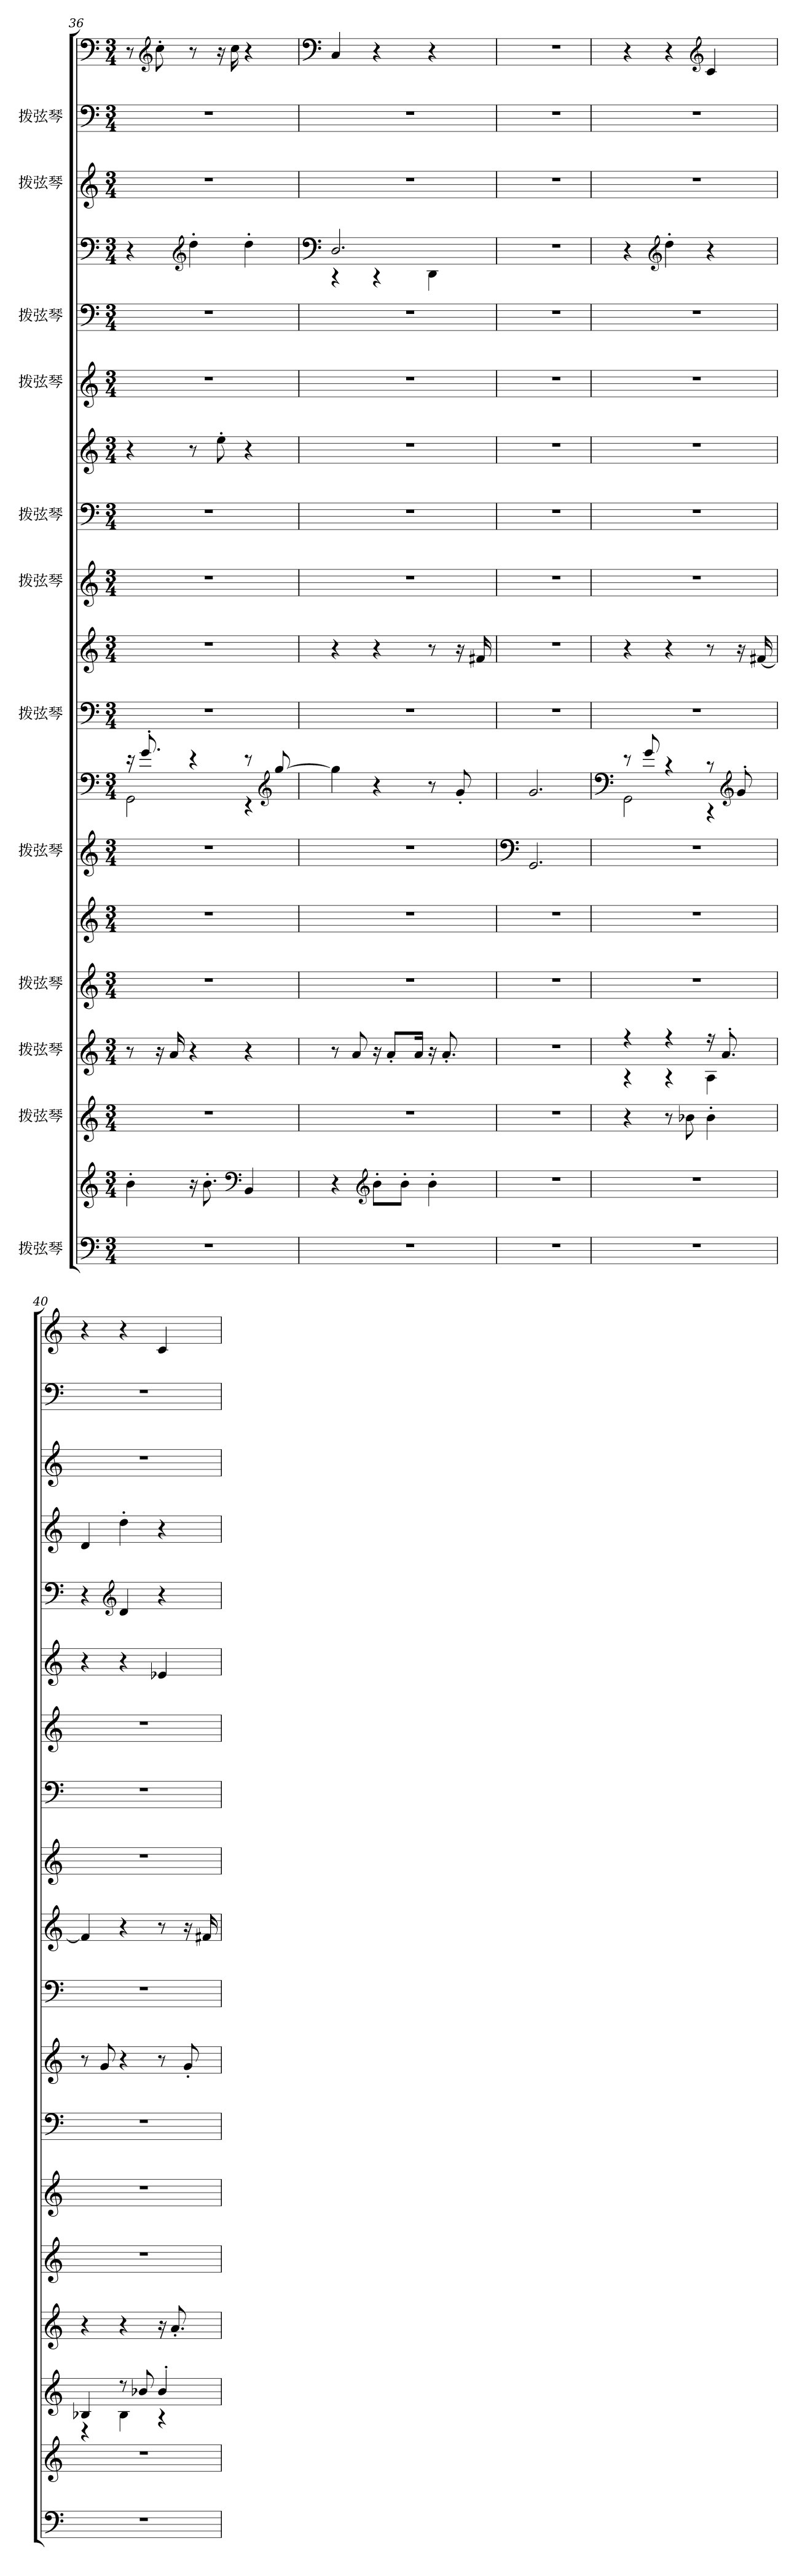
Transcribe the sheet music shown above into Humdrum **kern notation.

**kern	**kern	**kern	**kern	**kern	**kern	**kern	**kern	**kern	**kern	**kern	**kern	**kern	**kern	**kern	**kern	**kern	**kern	**kern
*part12	*part12	*part11	*part10	*part9	*part9	*part8	*part8	*part7	*part7	*part6	*part5	*part5	*part4	*part3	*part3	*part2	*part1	*part1
*staff19	*staff18	*staff17	*staff16	*staff15	*staff14	*staff13	*staff12	*staff11	*staff10	*staff9	*staff8	*staff7	*staff6	*staff5	*staff4	*staff3	*staff2	*staff1
*I"拨弦琴	*	*I"拨弦琴	*I"拨弦琴	*I"拨弦琴	*	*I"拨弦琴	*	*I"拨弦琴	*	*I"拨弦琴	*I"拨弦琴	*	*I"拨弦琴	*I"拨弦琴	*	*I"拨弦琴	*I"拨弦琴	*
*clefF4	*clefG2	*clefG2	*clefG2	*clefG2	*clefG2	*clefG2	*clefF4	*clefF4	*clefG2	*clefG2	*clefF4	*clefG2	*clefG2	*clefF4	*clefF4	*clefG2	*clefF4	*clefF4
*k[]	*k[]	*k[]	*k[]	*k[]	*k[]	*k[]	*k[]	*k[]	*k[]	*k[]	*k[]	*k[]	*k[]	*k[]	*k[]	*k[]	*k[]	*k[]
*M3/4	*M3/4	*M3/4	*M3/4	*M3/4	*M3/4	*M3/4	*M3/4	*M3/4	*M3/4	*M3/4	*M3/4	*M3/4	*M3/4	*M3/4	*M3/4	*M3/4	*M3/4	*M3/4
=36	=36	=36	=36	=36	=36	=36	=36	=36	=36	=36	=36	=36	=36	=36	=36	=36	=36	=36
*	*	*	*	*	*	*	*^	*	*	*	*	*	*	*	*	*	*	*
2.r	4b'\	2.r	8r	2.r	2.r	2.r	16r	2GG\	2.r	2.r	2.r	2.r	4r	2.r	2.r	4r	2.r	2.r	8r
.	.	.	.	.	.	.	8.g'/	.	.	.	.	.	.	.	.	.	.	.	.
*	*	*	*	*	*	*	*	*	*	*	*	*	*	*	*	*	*	*	*clefG2
.	.	.	16r	.	.	.	.	.	.	.	.	.	.	.	.	.	.	.	8cc'\
.	.	.	16a/	.	.	.	.	.	.	.	.	.	.	.	.	.	.	.	.
*	*	*	*	*	*	*	*	*	*	*	*	*	*	*	*	*clefG2	*	*	*
.	16r	.	4r	.	.	.	4r	.	.	.	.	.	8r	.	.	4dd'\	.	.	8r
.	8.b'\	.	.	.	.	.	.	.	.	.	.	.	.	.	.	.	.	.	.
.	.	.	.	.	.	.	.	.	.	.	.	.	8ee'\	.	.	.	.	.	16r
.	.	.	.	.	.	.	.	.	.	.	.	.	.	.	.	.	.	.	16cc\
*	*clefF4	*	*	*	*	*	*	*	*	*	*	*	*	*	*	*	*	*	*
.	4BB/	.	4r	.	.	.	8r	4r	.	.	.	.	4r	.	.	4dd'\	.	.	4r
*	*	*	*	*	*	*	*clefG2	*	*	*	*	*	*	*	*	*	*	*	*
.	.	.	.	.	.	.	[8gg/	.	.	.	.	.	.	.	.	.	.	.	.
*	*	*	*	*	*	*	*v	*v	*	*	*	*	*	*	*	*	*	*	*
!!LO:PB:g=z
=37	=37	=37	=37	=37	=37	=37	=37	=37	=37	=37	=37	=37	=37	=37	=37	=37	=37	=37
*	*	*	*	*	*	*	*	*	*	*	*	*	*	*	*clefF4	*	*	*clefF4
*	*	*	*	*	*	*	*	*	*	*	*	*	*	*	*^	*	*	*
2.r	4r	2.r	8r	2.r	2.r	2.r	4gg\]	2.r	4r	2.r	2.r	2.r	2.r	2.r	2.D/	4r	2.r	2.r	4C/
.	.	.	8a/	.	.	.	.	.	.	.	.	.	.	.	.	.	.	.	.
*	*clefG2	*	*	*	*	*	*	*	*	*	*	*	*	*	*	*	*	*	*
.	8b'\L	.	16r	.	.	.	4r	.	4r	.	.	.	.	.	.	4r	.	.	4r
.	.	.	8a'/L	.	.	.	.	.	.	.	.	.	.	.	.	.	.	.	.
.	8b'\J	.	.	.	.	.	.	.	.	.	.	.	.	.	.	.	.	.	.
.	.	.	16a/Jk	.	.	.	.	.	.	.	.	.	.	.	.	.	.	.	.
.	4b'\	.	16r	.	.	.	8r	.	8r	.	.	.	.	.	.	4DD\	.	.	4r
.	.	.	8.a'/	.	.	.	.	.	.	.	.	.	.	.	.	.	.	.	.
.	.	.	.	.	.	.	8g'/	.	16r	.	.	.	.	.	.	.	.	.	.
.	.	.	.	.	.	.	.	.	16f#X/	.	.	.	.	.	.	.	.	.	.
*	*	*	*	*	*	*	*	*	*	*	*	*	*	*	*v	*v	*	*	*
=38	=38	=38	=38	=38	=38	=38	=38	=38	=38	=38	=38	=38	=38	=38	=38	=38	=38	=38
*	*	*	*	*	*	*clefF4	*	*	*	*	*	*	*	*	*	*	*	*
2.r	2.r	2.r	2.r	2.r	2.r	2.GG/	2.g/	2.r	2.r	2.r	2.r	2.r	2.r	2.r	2.r	2.r	2.r	2.r
=39	=39	=39	=39	=39	=39	=39	=39	=39	=39	=39	=39	=39	=39	=39	=39	=39	=39	=39
*	*	*	*	*	*	*	*clefF4	*	*	*	*	*	*	*	*	*	*	*
*	*	*	*^	*	*	*	*^	*	*	*	*	*	*	*	*	*	*	*
2.r	2.r	4r	4r	4r	2.r	2.r	2.r	8r	2GG\	2.r	4r	2.r	2.r	2.r	2.r	2.r	4r	2.r	2.r	4r
.	.	.	.	.	.	.	.	8g/	.	.	.	.	.	.	.	.	.	.	.	.
*	*	*	*	*	*	*	*	*	*	*	*	*	*	*	*	*	*clefG2	*	*	*
.	.	8r	4r	4r	.	.	.	4r	.	.	4r	.	.	.	.	.	4dd'\	.	.	4r
.	.	8b-X\	.	.	.	.	.	.	.	.	.	.	.	.	.	.	.	.	.	.
*	*	*	*	*	*	*	*	*	*	*	*	*	*	*	*	*	*	*	*	*clefG2
.	.	4b-'\	16r	4A\	.	.	.	8r	4r	.	8r	.	.	.	.	.	4r	.	.	4c/
.	.	.	8.a'/	.	.	.	.	.	.	.	.	.	.	.	.	.	.	.	.	.
*	*	*	*	*	*	*	*	*clefG2	*	*	*	*	*	*	*	*	*	*	*	*
.	.	.	.	.	.	.	.	8g'/	.	.	16r	.	.	.	.	.	.	.	.	.
.	.	.	.	.	.	.	.	.	.	.	[16f#X/	.	.	.	.	.	.	.	.	.
*	*	*	*v	*v	*	*	*	*v	*v	*	*	*	*	*	*	*	*	*	*	*
=40	=40	=40	=40	=40	=40	=40	=40	=40	=40	=40	=40	=40	=40	=40	=40	=40	=40	=40
*	*	*^	*	*	*	*	*	*	*	*	*	*	*	*	*	*	*	*
2.r	2.r	4B-X/	4r	4r	2.r	2.r	2.r	8r	2.r	4f#/]	2.r	2.r	2.r	4r	4r	4d/	2.r	2.r	4r
.	.	.	.	.	.	.	.	8g/	.	.	.	.	.	.	.	.	.	.	.
*	*	*	*	*	*	*	*	*	*	*	*	*	*	*	*clefG2	*	*	*	*
.	.	8r	4B-\	4r	.	.	.	4r	.	4r	.	.	.	4r	4d/	4dd'\	.	.	4r
.	.	8b-X/	.	.	.	.	.	.	.	.	.	.	.	.	.	.	.	.	.
.	.	4b-'/	4r	16r	.	.	.	8r	.	8r	.	.	.	4e-X/	4r	4r	.	.	4c/
.	.	.	.	8.a'/	.	.	.	.	.	.	.	.	.	.	.	.	.	.	.
.	.	.	.	.	.	.	.	8g'/	.	16r	.	.	.	.	.	.	.	.	.
.	.	.	.	.	.	.	.	.	.	16f#X/	.	.	.	.	.	.	.	.	.
*	*	*v	*v	*	*	*	*	*	*	*	*	*	*	*	*	*	*	*	*
=	=	=	=	=	=	=	=	=	=	=	=	=	=	=	=	=	=	=
*-	*-	*-	*-	*-	*-	*-	*-	*-	*-	*-	*-	*-	*-	*-	*-	*-	*-	*-
